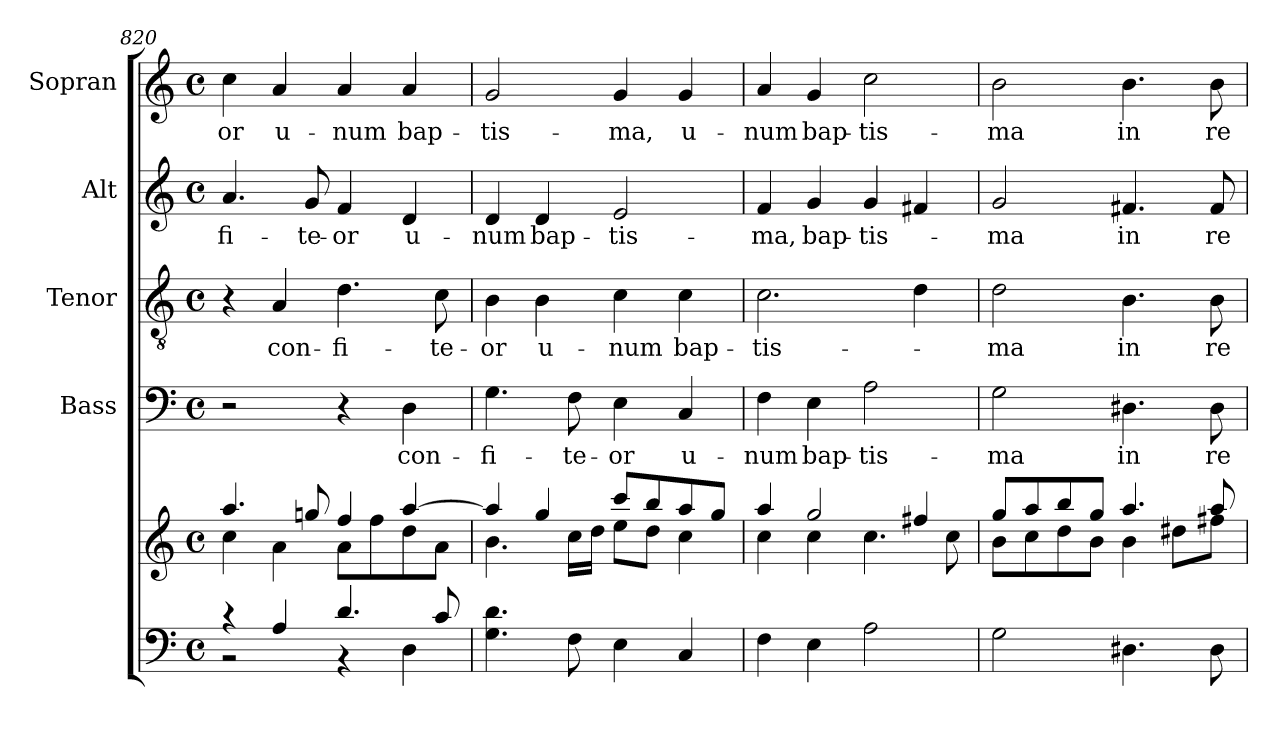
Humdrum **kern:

**kern	**kern	**kern	**text	**kern	**text	**kern	**text	**kern	**text
*part5	*part5	*part4	*part4	*part3	*part3	*part2	*part2	*part1	*part1
*staff6	*staff5	*staff4	*staff4	*staff3	*staff3	*staff2	*staff2	*staff1	*staff1
*	*	*I"Bass	*	*I"Tenor	*	*I"Alt	*	*I"Sopran	*
*	*	*I'B.	*	*I'T.	*	*I'A.	*	*I'S.	*
*clefF4	*clefG2	*clefF4	*	*clefGv2	*	*clefG2	*	*clefG2	*
*k[]	*k[]	*k[]	*	*k[]	*	*k[]	*	*k[]	*
*C:	*C:	*C:	*	*C:	*	*C:	*	*C:	*
*M4/4	*M4/4	*M4/4	*	*M4/4	*	*M4/4	*	*M4/4	*
*met(c)	*met(c)	*met(c)	*	*met(c)	*	*met(c)	*	*met(c)	*
=820	=820	=820	=820	=820	=820	=820	=820	=820	=820
*^	*^	*	*	*	*	*	*	*	*
!	!	!	!	!	!	!	!	!	!LO:LY:b	!	!LO:LY:b
4rc	2r	4.aa/	4cc\	2r	.	4r	.	4.a/	-fi-	4cc\	-or
!	!	!	!	!	!	!	!LO:LY:b	!	!	!	!LO:LY:b
4A/	.	.	4a\	.	.	4A/	con-	.	.	4a/	u-
!	!	!	!	!	!	!	!	!	!LO:LY:b	!	!
.	.	8ggn/	.	.	.	.	.	8g/	-te-	.	.
!	!	!	!	!	!	!	!LO:LY:b	!	!LO:LY:b	!	!LO:LY:b
4.d/	4r	4ff/	8a\L	4r	.	4.d\	-fi-	4f/	-or	4a/	-num
.	.	.	8ff\	.	.	.	.	.	.	.	.
!	!	!	!	!	!LO:LY:b	!	!	!	!LO:LY:b	!	!LO:LY:b
.	4D\	[>4aa/	8dd\	4D\	con-	.	.	4d/	u-	4a/	bap-
!	!	!	!	!	!	!	!LO:LY:b	!	!	!	!
8c/	.	.	8a\J	.	.	8c\	-te-	.	.	.	.
*v	*v	*	*	*	*	*	*	*	*	*	*
=821	=821	=821	=821	=821	=821	=821	=821	=821	=821	=821
!	!	!	!	!LO:LY:b	!	!LO:LY:b	!	!LO:LY:b	!	!LO:LY:b
4.G\ 4.d\	4aa/]	4.b\	4.G\	-fi-	4B\	-or	4d/	-num	2g/	-tis-
!	!	!	!	!	!	!LO:LY:b	!	!LO:LY:b	!	!
.	4gg/	.	.	.	4B\	u-	4d/	bap-	.	.
!	!	!	!	!LO:LY:b	!	!	!	!	!	!
8F\	.	16cc\LL	8F\	-te-	.	.	.	.	.	.
.	.	16dd\JJ	.	.	.	.	.	.	.	.
!	!	!	!	!LO:LY:b	!	!LO:LY:b	!	!LO:LY:b	!	!LO:LY:b
4E\	8ccc/L	8ee\L	4E\	-or	4c\	-num	2e/	-tis-	4g/	-ma,
.	8bb/	8dd\J	.	.	.	.	.	.	.	.
!	!	!	!	!LO:LY:b	!	!LO:LY:b	!	!	!	!LO:LY:b
4C/	8aa/	4cc\	4C/	u-	4c\	bap-	.	.	4g/	u-
.	8gg/J	.	.	.	.	.	.	.	.	.
!!LO:LB:g=z
=822	=822	=822	=822	=822	=822	=822	=822	=822	=822	=822
!	!	!	!	!LO:LY:b	!	!LO:LY:b	!	!LO:LY:b	!	!LO:LY:b
4F\	4aa/	4cc\	4F\	-num	2.c\	-tis-	4f/	-ma,	4a/	-num
!	!	!	!	!LO:LY:b	!	!	!	!LO:LY:b	!	!LO:LY:b
4E\	2gg/	4cc\	4E\	bap-	.	.	4g/	bap-	4g/	bap-
!	!	!	!	!LO:LY:b	!	!	!	!LO:LY:b	!	!LO:LY:b
2A\	.	4.cc\	2A\	-tis-	.	.	4g/	-tis-	2cc\	-tis-
.	4ff#X/	.	.	.	4d\	.	4f#X/	.	.	.
.	.	8cc\	.	.	.	.	.	.	.	.
=823	=823	=823	=823	=823	=823	=823	=823	=823	=823	=823
!	!	!	!	!LO:LY:b	!	!LO:LY:b	!	!LO:LY:b	!	!LO:LY:b
2G\	8gg/L	8b\L	2G\	-ma	2d\	-ma	2g/	-ma	2b\	-ma
.	8aa/	8cc\	.	.	.	.	.	.	.	.
.	8bb/	8dd\	.	.	.	.	.	.	.	.
.	8gg/J	8b\J	.	.	.	.	.	.	.	.
!	!	!	!	!LO:LY:b	!	!LO:LY:b	!	!LO:LY:b	!	!LO:LY:b
4.D#X\	4.aa/	4b\	4.D#X\	in	4.B\	in	4.f#X/	in	4.b\	in
.	.	8dd#X\L	.	.	.	.	.	.	.	.
!	!	!	!	!LO:LY:b	!	!LO:LY:b	!	!LO:LY:b	!	!LO:LY:b
8D#\	8aa/	8ff#X\J	8D#\	re-	8B\	re-	8f#/	re-	8b\	re-
*	*v	*v	*	*	*	*	*	*	*	*
=	=	=	=	=	=	=	=	=	=
*-	*-	*-	*-	*-	*-	*-	*-	*-	*-
